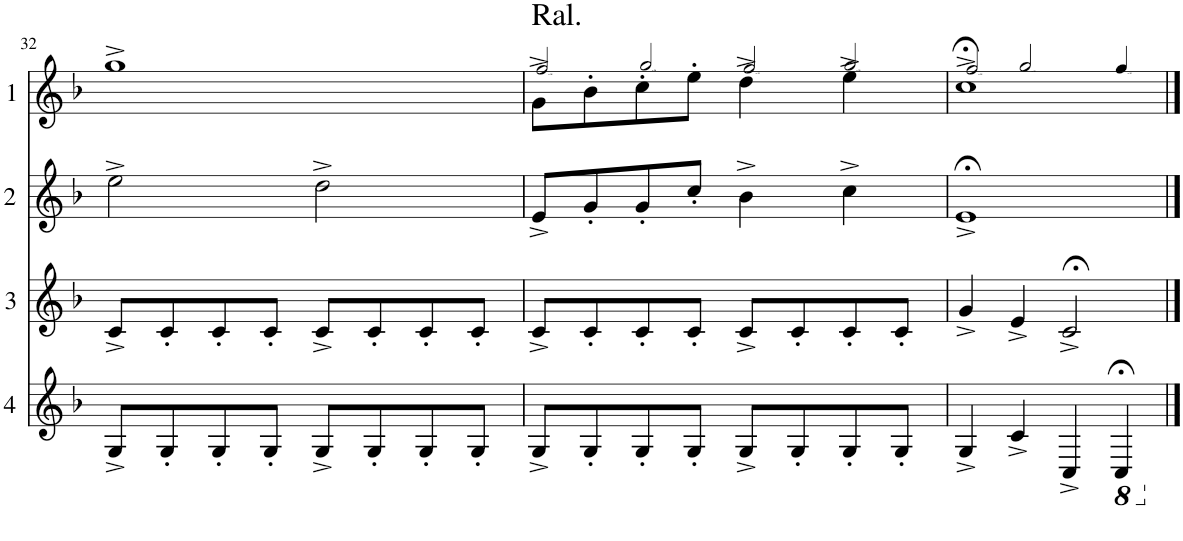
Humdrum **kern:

**kern	**kern	**kern	**kern
*part4	*part3	*part2	*part1
*staff4	*staff3	*staff2	*staff1
*I"Cor 4	*I"Cor 3	*I"Cor 2	*I"Cor 1
!!LO:PB:g=z
*clefG2	*clefG2	*clefG2	*clefG2
*Trd4c7	*Trd4c7	*Trd4c7	*Trd4c7
*k[b-]	*k[b-]	*k[b-]	*k[b-]
*M2/2	*M2/2	*M2/2	*M2/2
*met(c|)	*met(c|)	*met(c|)	*met(c|)
=32	=32	=32	=32
8G^/L	8c^/L	2ee^\	1gg^
8G'/	8c'/	.	.
8G'/	8c'/	.	.
8G'/J	8c'/J	.	.
8G^/L	8c^/L	2dd^\	.
8G'/	8c'/	.	.
8G'/	8c'/	.	.
8G'/J	8c'/J	.	.
=33	=33	=33	=33
*	*	*	*MM76
!	!	!	!LO:TX:a:t=Ral.
8G^/L	8c^/L	8e^/L	8g^\L
8G'/	8c'/	8g'/	8b-'\
*	*	*	*MM72
8G'/	8c'/	8g'/	8cc'\
8G'/J	8c'/J	8cc'/J	8ee'\J
*	*	*	*MM66
8G^/L	8c^/L	4b-^\	4dd^\
8G'/	8c'/	.	.
*	*	*	*MM60
8G'/	8c'/	4cc^\	4ee^\
8G'/J	8c'/J	.	.
=34	=34	=34	=34
*	*	*	*MM50
*	*	*	*^
*	*	*	*	*^
4G^/	4g^/	1e;<^	1cc;<^	4ryy	2.ryy
*	*	*	*MM40	*	*
4c^/	4e^/	.	.	2.ryy	.
4C^/	2c;<^/	.	.	.	.
*8ba	*	*	*	*	*
*	*	*	*MM15	*	*
4CC;</	.	.	.	.	4ryy
*X8ba	*	*	*	*	*
*	*	*	*v	*v	*v
==	==	==	==
*-	*-	*-	*-
